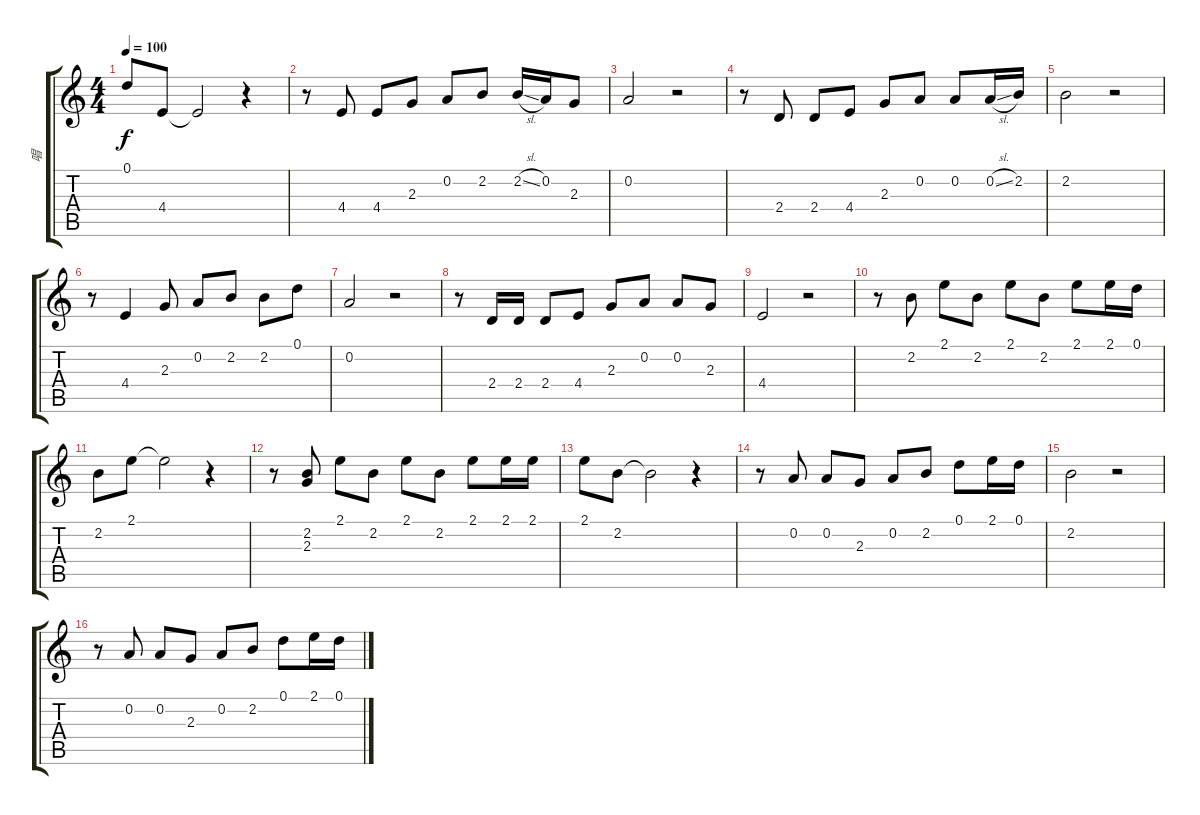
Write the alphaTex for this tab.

\track ("唱" "唱") {instrument tangoaccordion}
\staff {score tabs}
\tuning (D5 A4 F4 C4 G3 D3) {hide}
\ts (4 4)
\tempo 100
\clef g2
\ks c
0.1{t}.8{dy f} 4.4.8 4.4{t}.2 r.4 |
r.8 4.4.8 4.4.8 2.3.8 0.2.8 2.2.8 2.2{sl}.16 0.2.16 2.3.8 |
0.2.2 r.2 |
r.8 2.4.8 2.4.8 4.4.8 2.3.8 0.2.8 0.2.8 0.2{sl}.16 2.2.16 |
2.2.2 r.2 |
r.8 4.4.4 2.3.8 0.2.8 2.2.8 2.2.8 0.1.8 |
0.2.2 r.2 |
r.8 2.4.16 2.4.16 2.4.8 4.4.8 2.3.8 0.2.8 0.2.8 2.3.8 |
4.4.2 r.2 |
r.8 2.2.8 2.1.8 2.2.8 2.1.8 2.2.8 2.1.8 2.1.16 0.1.16 |
2.2.8 2.1.8 2.1{t}.2 r.4 |
r.8 (2.2 2.3).8 2.1.8 2.2.8 2.1.8 2.2.8 2.1.8 2.1.16 2.1.16 |
2.1.8 2.2.8 2.2{t}.2 r.4 |
r.8 0.2.8 0.2.8 2.3.8 0.2.8 2.2.8 0.1.8 2.1.16 0.1.16 |
2.2.2 r.2 |
r.8 0.2.8 0.2.8 2.3.8 0.2.8 2.2.8 0.1.8 2.1.16 0.1.16
